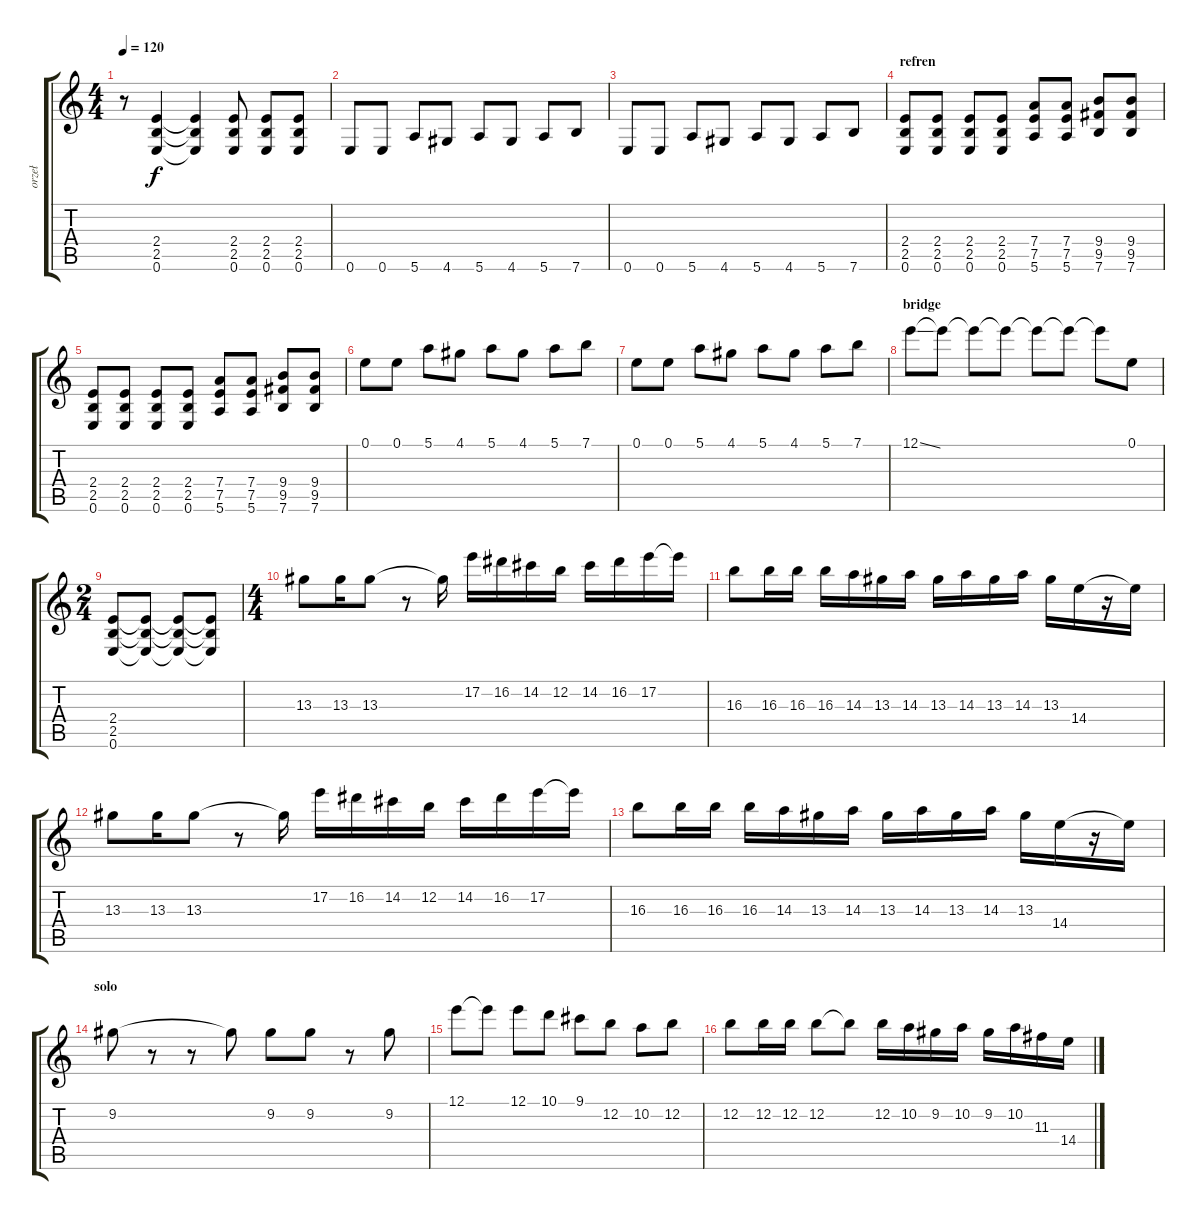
\track ("orzeł" "orzeł") {instrument overdrivenguitar}
\staff {score tabs}
\tuning (E4 B3 G3 D3 A2 E2) {hide}
\ts (4 4)
\tempo 120
\clef g2
\ks c
r.8{dy f} (2.4 2.5 0.6).4 (2.4{t} 2.5{t} 0.6{t}).4 (2.4 2.5 0.6).8 (2.4 2.5 0.6).8 (2.4 2.5 0.6).8 |
0.6.8 0.6.8 5.6.8 4.6.8 5.6.8 4.6.8 5.6.8 7.6.8 |
0.6.8 0.6.8 5.6.8 4.6.8 5.6.8 4.6.8 5.6.8 7.6.8 |
\section ("" "refren")
(2.4 2.5 0.6).8 (2.4 2.5 0.6).8 (2.4 2.5 0.6).8 (2.4 2.5 0.6).8 (7.4 7.5 5.6).8 (7.4 7.5 5.6).8 (9.4 9.5 7.6).8 (9.4 9.5 7.6).8 |
(2.4 2.5 0.6).8 (2.4 2.5 0.6).8 (2.4 2.5 0.6).8 (2.4 2.5 0.6).8 (7.4 7.5 5.6).8 (7.4 7.5 5.6).8 (9.4 9.5 7.6).8 (9.4 9.5 7.6).8 |
0.1.8 0.1.8 5.1.8 4.1.8 5.1.8 4.1.8 5.1.8 7.1.8 |
0.1.8 0.1.8 5.1.8 4.1.8 5.1.8 4.1.8 5.1.8 7.1.8 |
\section ("" "bridge")
12.1{ss}.8 12.1{t}.8 12.1{t}.8 12.1{t}.8 12.1{t}.8 12.1{t}.8 12.1{t}.8 0.1.8 |
\ts (2 4)
(2.4 2.5 0.6).8 (2.4{t} 2.5{t} 0.6{t}).8 (2.4{t} 2.5{t} 0.6{t}).8 (2.4{t} 2.5{t} 0.6{t}).8 |
\ts (4 4)
13.3.8 13.3.16 13.3.8 r.8 13.3{t}.16 17.2.16 16.2.16 14.2.16 12.2.16 14.2.16 16.2.16 17.2.16 17.2{t}.16 |
16.3.8 16.3.16 16.3.16 16.3.16 14.3.16 13.3.16 14.3.16 13.3.16 14.3.16 13.3.16 14.3.16 13.3.16 14.4.16 r.16 14.4{t}.16 |
13.3.8 13.3.16 13.3.8 r.8 13.3{t}.16 17.2.16 16.2.16 14.2.16 12.2.16 14.2.16 16.2.16 17.2.16 17.2{t}.16 |
16.3.8 16.3.16 16.3.16 16.3.16 14.3.16 13.3.16 14.3.16 13.3.16 14.3.16 13.3.16 14.3.16 13.3.16 14.4.16 r.16 14.4{t}.16 |
\section ("" "solo")
9.2.8 r.8 r.8 9.2{t}.8 9.2.8 9.2.8 r.8 9.2.8 |
12.1.8 12.1{t}.8 12.1.8 10.1.8 9.1.8 12.2.8 10.2.8 12.2.8 |
12.2.8 12.2.16 12.2.16 12.2.8 12.2{t}.8 12.2.16 10.2.16 9.2.16 10.2.16 9.2.16 10.2.16 11.3.16 14.4.16
